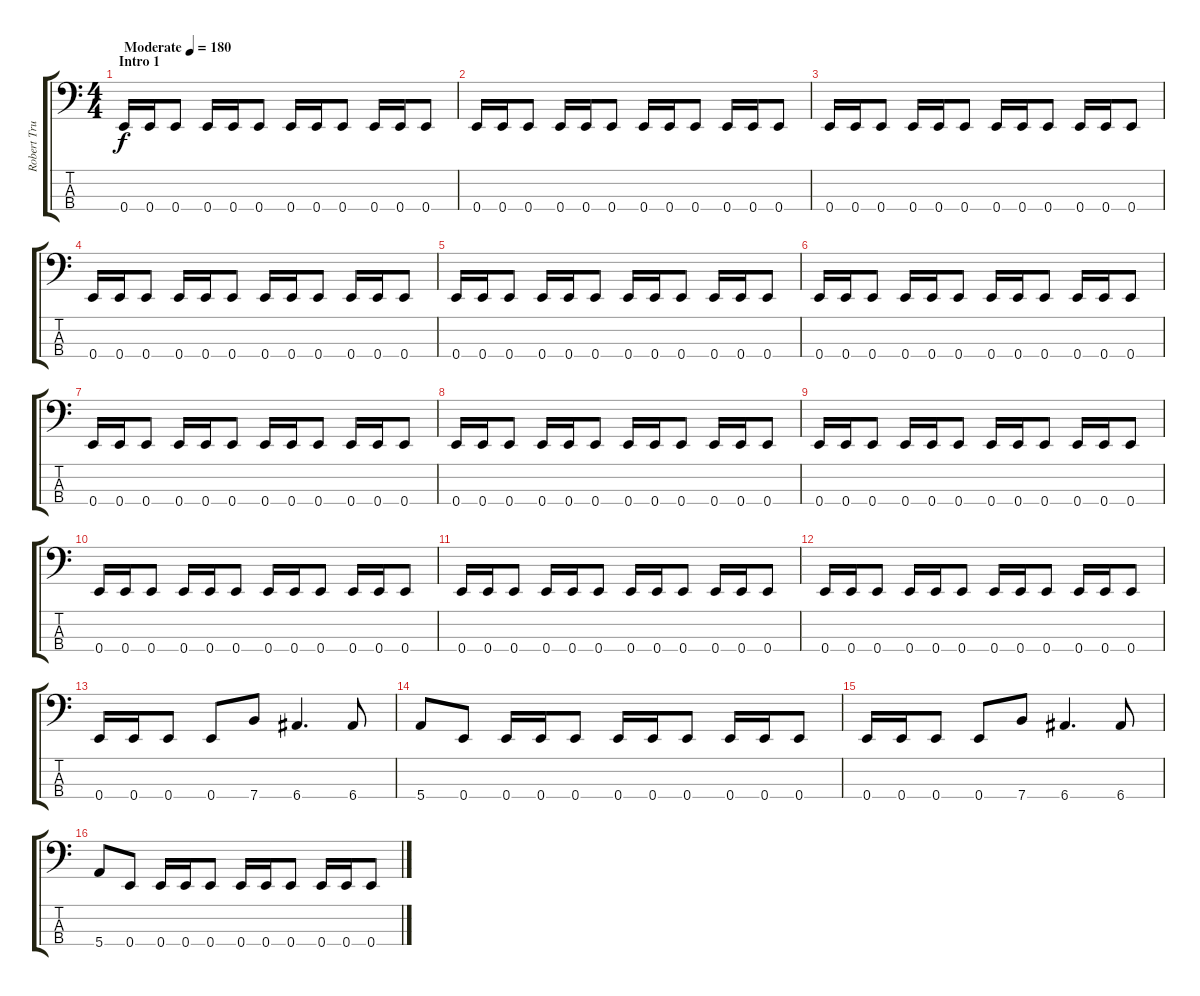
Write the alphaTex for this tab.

\track ("Robert Trujillo" "Robert Tru") {instrument electricbassfinger}
\staff {score tabs}
\tuning (G2 D2 A1 E1) {hide}
\ts (4 4)
\section ("" "Intro 1")
\tempo (180 "Moderate")
\clef f4
\ks c
0.4.16{dy f instrument electricbassfinger} 0.4.16 0.4.8 0.4.16 0.4.16 0.4.8 0.4.16 0.4.16 0.4.8 0.4.16 0.4.16 0.4.8 |
0.4.16 0.4.16 0.4.8 0.4.16 0.4.16 0.4.8 0.4.16 0.4.16 0.4.8 0.4.16 0.4.16 0.4.8 |
0.4.16 0.4.16 0.4.8 0.4.16 0.4.16 0.4.8 0.4.16 0.4.16 0.4.8 0.4.16 0.4.16 0.4.8 |
0.4.16 0.4.16 0.4.8 0.4.16 0.4.16 0.4.8 0.4.16 0.4.16 0.4.8 0.4.16 0.4.16 0.4.8 |
0.4.16 0.4.16 0.4.8 0.4.16 0.4.16 0.4.8 0.4.16 0.4.16 0.4.8 0.4.16 0.4.16 0.4.8 |
0.4.16 0.4.16 0.4.8 0.4.16 0.4.16 0.4.8 0.4.16 0.4.16 0.4.8 0.4.16 0.4.16 0.4.8 |
0.4.16 0.4.16 0.4.8 0.4.16 0.4.16 0.4.8 0.4.16 0.4.16 0.4.8 0.4.16 0.4.16 0.4.8 |
0.4.16 0.4.16 0.4.8 0.4.16 0.4.16 0.4.8 0.4.16 0.4.16 0.4.8 0.4.16 0.4.16 0.4.8 |
0.4.16 0.4.16 0.4.8 0.4.16 0.4.16 0.4.8 0.4.16 0.4.16 0.4.8 0.4.16 0.4.16 0.4.8 |
0.4.16 0.4.16 0.4.8 0.4.16 0.4.16 0.4.8 0.4.16 0.4.16 0.4.8 0.4.16 0.4.16 0.4.8 |
0.4.16 0.4.16 0.4.8 0.4.16 0.4.16 0.4.8 0.4.16 0.4.16 0.4.8 0.4.16 0.4.16 0.4.8 |
0.4.16 0.4.16 0.4.8 0.4.16 0.4.16 0.4.8 0.4.16 0.4.16 0.4.8 0.4.16 0.4.16 0.4.8 |
0.4.16 0.4.16 0.4.8 0.4.8 7.4.8 6.4.4{d} 6.4.8 |
5.4.8 0.4.8 0.4.16 0.4.16 0.4.8 0.4.16 0.4.16 0.4.8 0.4.16 0.4.16 0.4.8 |
0.4.16 0.4.16 0.4.8 0.4.8 7.4.8 6.4.4{d} 6.4.8 |
5.4.8 0.4.8 0.4.16 0.4.16 0.4.8 0.4.16 0.4.16 0.4.8 0.4.16 0.4.16 0.4.8
